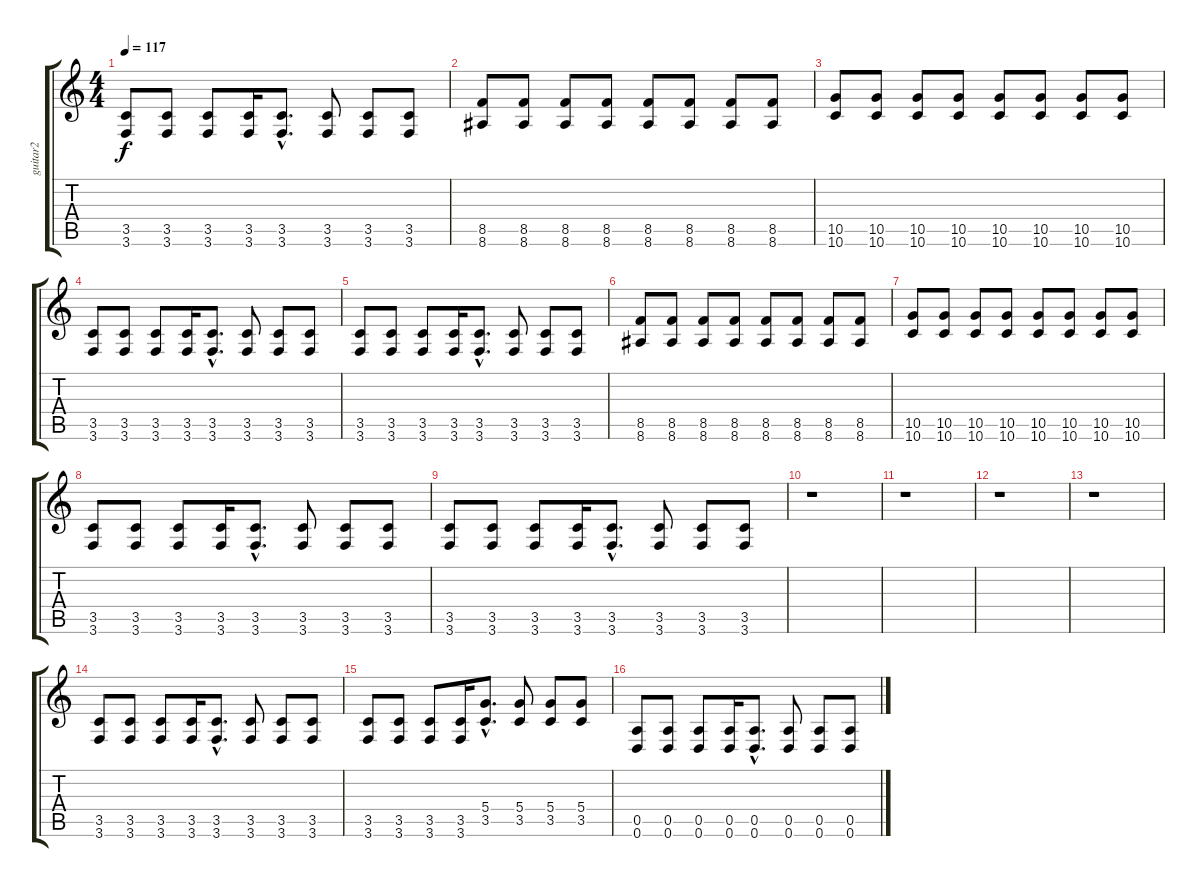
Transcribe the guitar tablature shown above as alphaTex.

\track ("guitar2" "guitar2") {instrument distortionguitar}
\staff {score tabs}
\tuning (E4 B3 G3 D3 A2 D2) {hide}
\ts (4 4)
\tempo 117
\clef g2
\ks c
(3.5 3.6).8{dy f} (3.5 3.6).8 (3.5 3.6).8 (3.5 3.6).16 (3.5{hac} 3.6{hac}).8{d} (3.5 3.6).8 (3.5 3.6).8 (3.5 3.6).8 |
(8.5 8.6).8 (8.5 8.6).8 (8.5 8.6).8 (8.5 8.6).8 (8.5 8.6).8 (8.5 8.6).8 (8.5 8.6).8 (8.5 8.6).8 |
(10.5 10.6).8 (10.5 10.6).8 (10.5 10.6).8 (10.5 10.6).8 (10.5 10.6).8 (10.5 10.6).8 (10.5 10.6).8 (10.5 10.6).8 |
(3.5 3.6).8 (3.5 3.6).8 (3.5 3.6).8 (3.5 3.6).16 (3.5{hac} 3.6{hac}).8{d} (3.5 3.6).8 (3.5 3.6).8 (3.5 3.6).8 |
(3.5 3.6).8 (3.5 3.6).8 (3.5 3.6).8 (3.5 3.6).16 (3.5{hac} 3.6{hac}).8{d} (3.5 3.6).8 (3.5 3.6).8 (3.5 3.6).8 |
(8.5 8.6).8 (8.5 8.6).8 (8.5 8.6).8 (8.5 8.6).8 (8.5 8.6).8 (8.5 8.6).8 (8.5 8.6).8 (8.5 8.6).8 |
(10.5 10.6).8 (10.5 10.6).8 (10.5 10.6).8 (10.5 10.6).8 (10.5 10.6).8 (10.5 10.6).8 (10.5 10.6).8 (10.5 10.6).8 |
(3.5 3.6).8 (3.5 3.6).8 (3.5 3.6).8 (3.5 3.6).16 (3.5{hac} 3.6{hac}).8{d} (3.5 3.6).8 (3.5 3.6).8 (3.5 3.6).8 |
(3.5 3.6).8 (3.5 3.6).8 (3.5 3.6).8 (3.5 3.6).16 (3.5{hac} 3.6{hac}).8{d} (3.5 3.6).8 (3.5 3.6).8 (3.5 3.6).8 |
r.1 |
r.1 |
r.1 |
r.1 |
(3.5 3.6).8 (3.5 3.6).8 (3.5 3.6).8 (3.5 3.6).16 (3.5{hac} 3.6{hac}).8{d} (3.5 3.6).8 (3.5 3.6).8 (3.5 3.6).8 |
(3.5 3.6).8 (3.5 3.6).8 (3.5 3.6).8 (3.5 3.6).16 (5.4{hac} 3.5{hac}).8{d} (5.4 3.5).8 (5.4 3.5).8 (5.4 3.5).8 |
(0.5 0.6).8 (0.5 0.6).8 (0.5 0.6).8 (0.5 0.6).16 (0.5{hac} 0.6{hac}).8{d} (0.5 0.6).8 (0.5 0.6).8 (0.5 0.6).8
